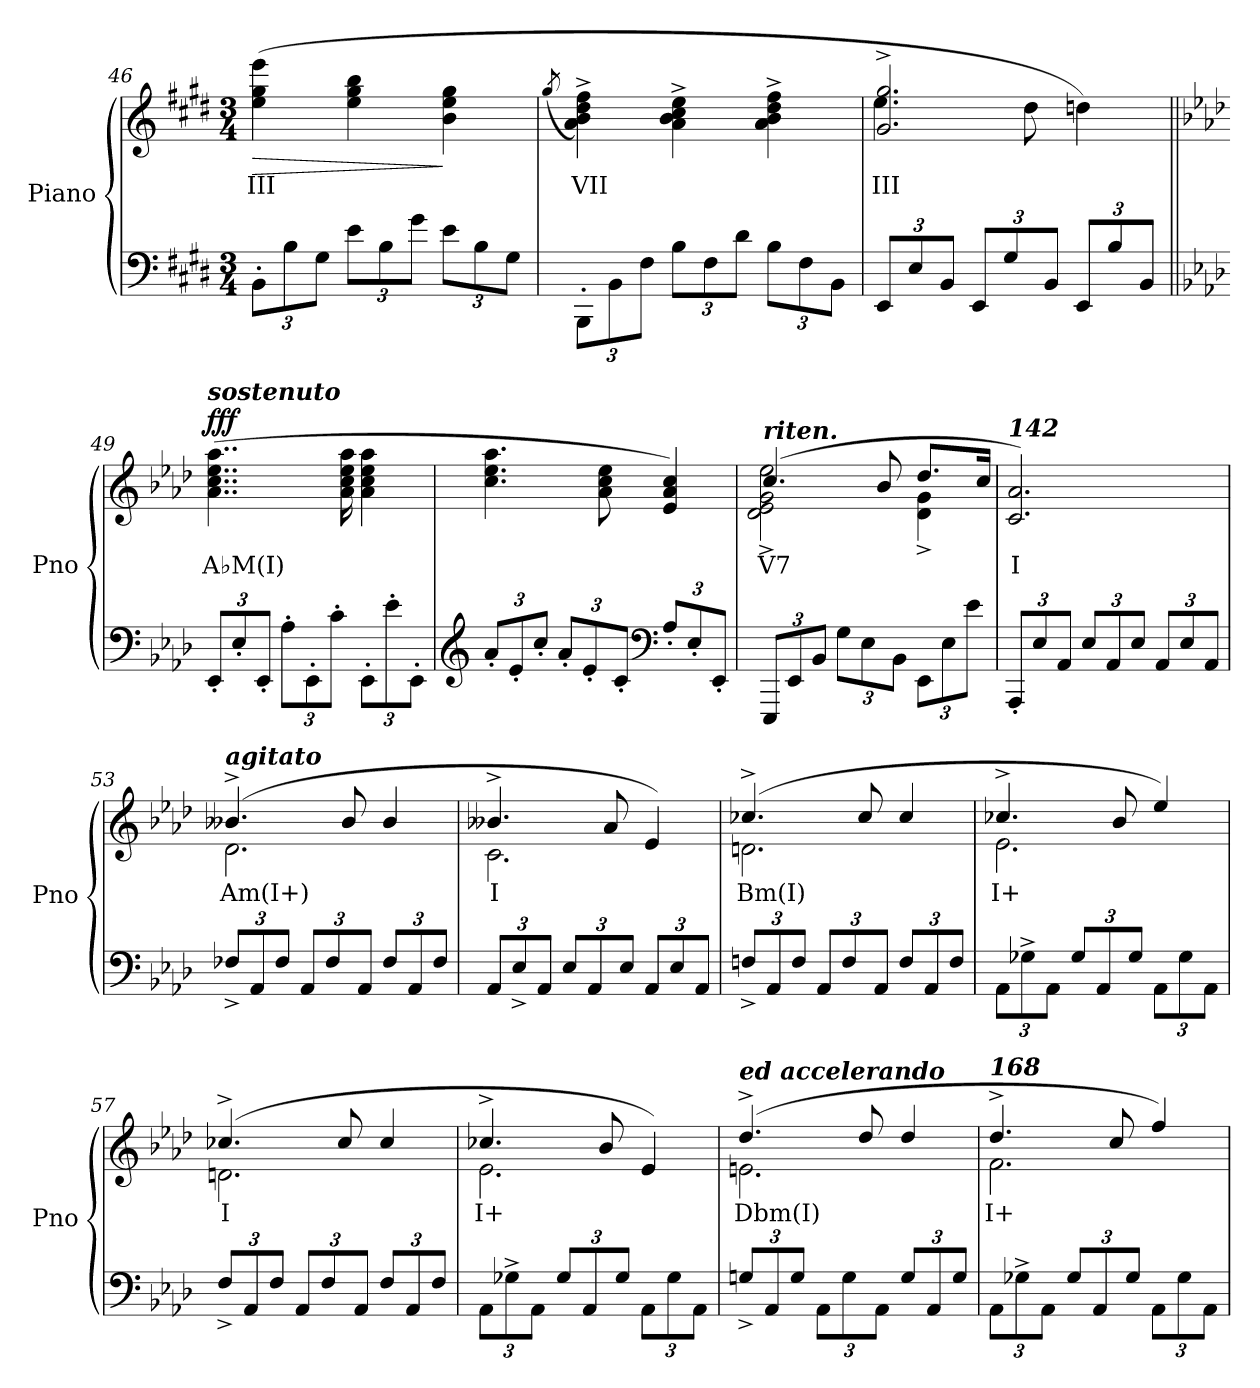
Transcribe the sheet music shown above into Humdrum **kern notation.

**kern	**kern	**text	**dynam
*part1	*part1	*part1	*part1
*staff2	*staff1	*staff1	*staff1/2
*I"Piano	*	*	*
*I'Pno	*	*	*
!!LO:LB:g=z
*clefF4	*clefG2	*	*
*k[f#c#g#d#]	*k[f#c#g#d#]	*	*
*M3/4	*M3/4	*	*
*Xbrackettup	*	*	*
=46	=46	=46	=46
!	!	!LO:LY:b	!LO:HP:b
12BB'\L	(>4ee\ 4gg#\ 4eee\	III	>
12B\	.	.	.
12G#\J	.	.	.
12e\L	4ee\ 4gg#\ 4bb\	.	.
12B\	.	.	.
12g#\J	.	.	.
12e\L	4b\ 4ee\ 4gg#\	.	]
12B\	.	.	.
12G#\J	.	.	.
!!LO:LB:g=z
=47	=47	=47	=47
.	(<8qgg#/	.	.
!	!	!LO:LY:b	!
12BBB'\L	4a\^ 4b\^ 4dd#\^ 4ff#\^)	VII	.
12BB\	.	.	.
12F#\J	.	.	.
12B\L	4a\^ 4b\^ 4cc#\^ 4ee\^	.	.
12F#\	.	.	.
12d#\J	.	.	.
12B\L	4a\^ 4b\^ 4dd#\^ 4ff#\^	.	.
12F#\	.	.	.
12BB\J	.	.	.
=48	=48	=48	=48
!	!	!LO:LY:b	!
*	*^	*	*
12EE/L	2.g#/^ 2.gg#/^	4.ee\	III	.
12E/	.	.	.	.
12BB/J	.	.	.	.
12EE/L	.	.	.	.
12G#/	.	.	.	.
.	.	8dd#\	.	.
12BB/J	.	.	.	.
12EE/L	.	4ddn\)	.	.
12B/	.	.	.	.
12BB/J	.	.	.	.
*	*v	*v	*	*
=49||	=49||	=49||	=49||
*k[b-e-a-d-]	*k[b-e-a-d-]	*	*
!	!LO:TX:a:Bi:t=sostenuto	!	!
!	!	!LO:LY:b	!LO:DY:b
12EE-'/L	(>4..a-\ 4..cc\ 4..ee-\ 4..aa-\	A♭M(I)	fff
12E-'/	.	.	.
12EE-'/J	.	.	.
12A-'\L	.	.	.
12EE-'\	.	.	.
12c'\J	.	.	.
.	16a-\ 16cc\ 16ee-\ 16aa-\	.	.
12EE-'\L	4a-\ 4cc\ 4ee-\ 4aa-\	.	.
12e-'\	.	.	.
12EE-'\J	.	.	.
!!LO:PB:g=z
=50	=50	=50	=50
*clefG2	*	*	*
12a-'/L	4.cc\ 4.ee-\ 4.aa-\	.	.
12e-'/	.	.	.
12cc'/J	.	.	.
12a-'/L	.	.	.
12e-'/	.	.	.
.	8a-\ 8cc\ 8ee-\	.	.
12c'/J	.	.	.
*clefF4	*	*	*
12A-'/L	4e-/ 4a-/ 4cc/)	.	.
12E-'/	.	.	.
12EE-'/J	.	.	.
!!LO:PB:g=z
=51	=51	=51	=51
*	*^	*	*
!	!LO:TX:a:Bi:t=riten.	!	!	!
!	!	!	!LO:LY:b	!
12EEE-/L	(>4.cc/	2d-\^ 2e-\^ 2g\^ 2ee-\^	V7	.
12EE-/	.	.	.	.
12BB-/J	.	.	.	.
12G\L	.	.	.	.
12E-\	.	.	.	.
.	8b-/	.	.	.
12BB-\J	.	.	.	.
12EE-\L	8.dd-/L	4d-\^ 4g\^	.	.
12E-\	.	.	.	.
12e-\J	.	.	.	.
.	16cc/Jk	.	.	.
*	*v	*v	*	*
=52	=52	=52	=52
!	!LO:TX:a:Bi:t=142	!	!
!	!	!LO:LY:b	!
12AAA-'/L	2.c/ 2.a-/)	I	.
12E-/	.	.	.
12AA-/J	.	.	.
12E-/L	.	.	.
12AA-/	.	.	.
12E-/J	.	.	.
12AA-/L	.	.	.
12E-/	.	.	.
12AA-/J	.	.	.
=53	=53	=53	=53
*	*^	*	*
!	!LO:TX:a:Bi:t=agitato	!	!	!
!	!	!	!LO:LY:b	!
12F-X^/L	(>4.b--X^/	2.d-\	Am(I+)	.
12AA-/	.	.	.	.
12F-/J	.	.	.	.
12AA-/L	.	.	.	.
12F-/	.	.	.	.
.	8b--/	.	.	.
12AA-/J	.	.	.	.
12F-/L	4b--/	.	.	.
12AA-/	.	.	.	.
12F-/J	.	.	.	.
=54	=54	=54	=54	=54
!	!	!	!LO:LY:b	!
12AA-/L	4.b--X^/	2.c\	I	.
12E-^/	.	.	.	.
12AA-/J	.	.	.	.
12E-/L	.	.	.	.
12AA-/	.	.	.	.
.	8a-/	.	.	.
12E-/J	.	.	.	.
12AA-/L	4e-/)	.	.	.
12E-/	.	.	.	.
12AA-/J	.	.	.	.
!!LO:LB:g=z	!!
=55	=55	=55	=55	=55
!	!	!	!LO:LY:b	!
12Fn^/L	(>4.cc-X^/	2.dn\	Bm(I)	.
12AA-/	.	.	.	.
12F/J	.	.	.	.
12AA-/L	.	.	.	.
12F/	.	.	.	.
.	8cc-/	.	.	.
12AA-/J	.	.	.	.
12F/L	4cc-/	.	.	.
12AA-/	.	.	.	.
12F/J	.	.	.	.
!!LO:LB:g=z	!!
=56	=56	=56	=56	=56
!	!	!	!LO:LY:b	!
12AA-\L	4.cc-X^/	2.e-\	I+	.
12G-X^\	.	.	.	.
12AA-\J	.	.	.	.
12G-/L	.	.	.	.
12AA-/	.	.	.	.
.	8b-/	.	.	.
12G-/J	.	.	.	.
12AA-\L	4ee-/)	.	.	.
12G-\	.	.	.	.
12AA-\J	.	.	.	.
=57	=57	=57	=57	=57
!	!	!	!LO:LY:b	!
12F^/L	(>4.cc-X^/	2.dn\	I	.
12AA-/	.	.	.	.
12F/J	.	.	.	.
12AA-/L	.	.	.	.
12F/	.	.	.	.
.	8cc-/	.	.	.
12AA-/J	.	.	.	.
12F/L	4cc-/	.	.	.
12AA-/	.	.	.	.
12F/J	.	.	.	.
=58	=58	=58	=58	=58
!	!	!	!LO:LY:b	!
12AA-\L	4.cc-X^/	2.e-\	I+	.
12G-X^\	.	.	.	.
12AA-\J	.	.	.	.
12G-/L	.	.	.	.
12AA-/	.	.	.	.
.	8b-/	.	.	.
12G-/J	.	.	.	.
12AA-\L	4e-/)	.	.	.
12G-\	.	.	.	.
12AA-\J	.	.	.	.
=59	=59	=59	=59	=59
!	!LO:TX:a:Bi:t=ed accelerando	!	!	!
!	!	!	!LO:LY:b	!
12Gn^/L	(>4.dd-^/	2.en\	Dbm(I)	.
12AA-/	.	.	.	.
12G/J	.	.	.	.
12AA-\L	.	.	.	.
12G\	.	.	.	.
.	8dd-/	.	.	.
12AA-\J	.	.	.	.
12G/L	4dd-/	.	.	.
12AA-/	.	.	.	.
12G/J	.	.	.	.
!!LO:LB:g=z	!!
=60	=60	=60	=60	=60
!	!LO:TX:a:Bi:t=168	!	!	!
!	!	!	!LO:LY:b	!
12AA-\L	4.dd-^/	2.f\	I+	.
12G-X^\	.	.	.	.
12AA-\J	.	.	.	.
12G-/L	.	.	.	.
12AA-/	.	.	.	.
.	8cc/	.	.	.
12G-/J	.	.	.	.
12AA-\L	4ff/)	.	.	.
12G-\	.	.	.	.
12AA-\J	.	.	.	.
*	*v	*v	*	*
=	=	=	=
*-	*-	*-	*-
